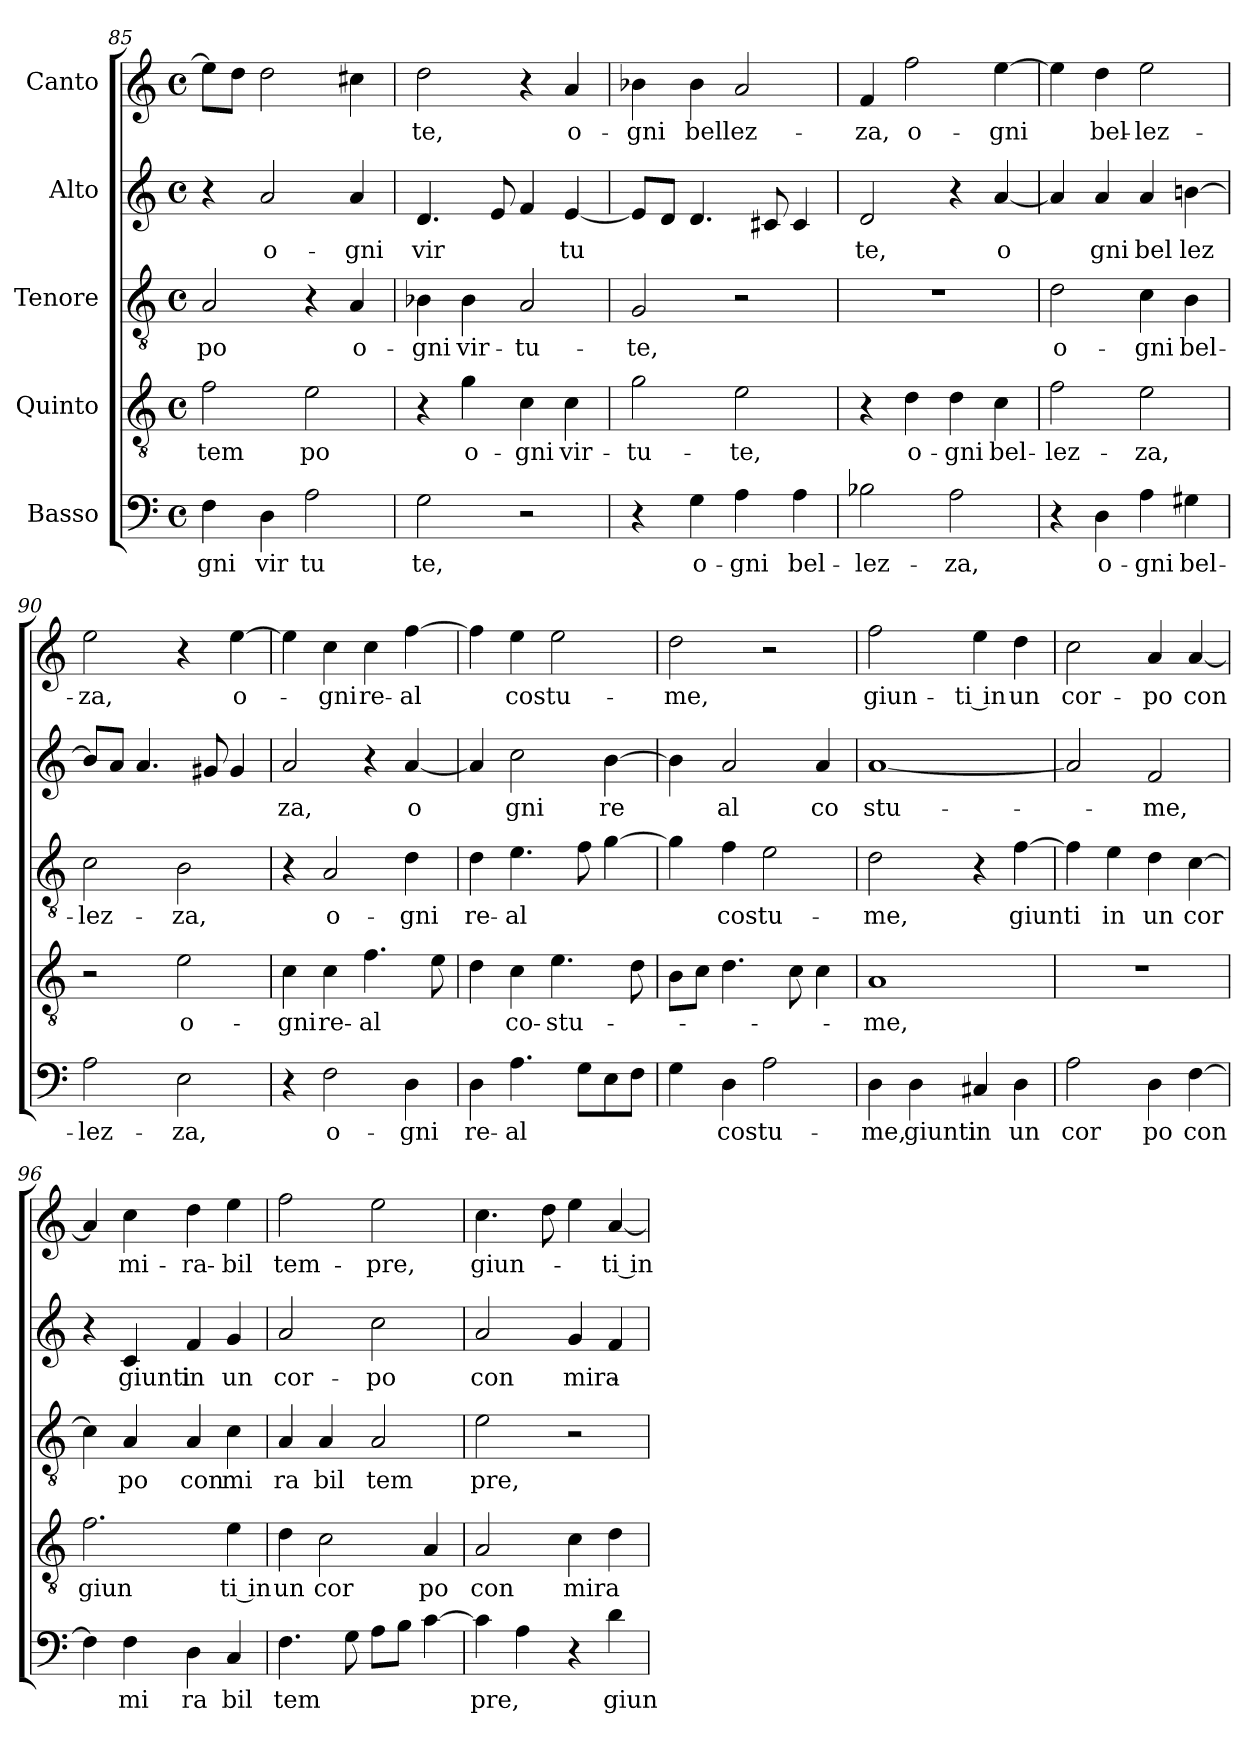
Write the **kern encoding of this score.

**kern	**text	**kern	**text	**kern	**text	**kern	**text	**kern	**text
*part5	*part5	*part4	*part4	*part3	*part3	*part2	*part2	*part1	*part1
*staff5	*staff5	*staff4	*staff4	*staff3	*staff3	*staff2	*staff2	*staff1	*staff1
*I"Basso	*	*I"Quinto	*	*I"Tenore	*	*I"Alto	*	*I"Canto	*
*clefF4	*	*clefGv2	*	*clefGv2	*	*clefG2	*	*clefG2	*
*M4/4	*	*M4/4	*	*M4/4	*	*M4/4	*	*M4/4	*
*met(c)	*	*met(c)	*	*met(c)	*	*met(c)	*	*met(c)	*
=85	=85	=85	=85	=85	=85	=85	=85	=85	=85
!	!LO:LY:b:cj	!	!LO:LY:b:cj	!	!LO:LY:b:cj	!	!	!	!
4F\	gni	2f\	tem	2A/	-po	4r	.	8ee\L]	.
.	.	.	.	.	.	.	.	8dd\J	.
!	!LO:LY:b:cj	!	!	!	!	!	!LO:LY:b:cj	!	!
4D\	vir	.	.	.	.	2a/	o-	2dd\	.
!	!LO:LY:b:cj	!	!LO:LY:b:cj	!	!	!	!	!	!
2A\	tu	2e\	po	4r	.	.	.	.	.
!	!	!	!	!	!LO:LY:b:cj	!	!LO:LY:b:cj	!	!
.	.	.	.	4A/	o-	4a/	-gni	4cc#\	.
!!LO:PB:g=z
=86	=86	=86	=86	=86	=86	=86	=86	=86	=86
!	!LO:LY:b:cj	!	!	!	!LO:LY:b:cj	!	!LO:LY:b	!	!LO:LY:b:cj
2G\	te,	4r	.	4B-X\	-gni	4.d/	vir	2dd\	-te,
!	!	!	!LO:LY:b:cj	!	!LO:LY:b:cj	!	!	!	!
.	.	4g\	o-	4B-\	vir-	.	.	.	.
.	.	.	.	.	.	8e/	.	.	.
!	!	!	!LO:LY:b:cj	!	!LO:LY:b:cj	!	!	!	!
2r	.	4c\	-gni	2A/	-tu-	4f/	.	4r	.
!	!	!	!LO:LY:b:cj	!	!	!	!LO:LY:b:cj	!	!LO:LY:b:cj
.	.	4c\	vir-	.	.	[<4e/	tu	4a/	o-
=87	=87	=87	=87	=87	=87	=87	=87	=87	=87
!	!	!	!LO:LY:b:cj	!	!LO:LY:b:cj	!	!	!	!LO:LY:b:cj
4r	.	2g\	-tu-	2G/	-te,	8e/L]	.	4b-X\	-gni
.	.	.	.	.	.	8d/J	.	.	.
!	!LO:LY:b:cj	!	!	!	!	!	!	!	!LO:LY:b:cj
4G\	o-	.	.	.	.	4.d/	.	4b-\	bellez-
!	!LO:LY:b:cj	!	!LO:LY:b:cj	!	!	!	!	!	!
4A\	-gni	2e\	-te,	2r	.	.	.	2a/	.
.	.	.	.	.	.	8c#/	.	.	.
!	!LO:LY:b:cj	!	!	!	!	!	!	!	!
4A\	bel-	.	.	.	.	4c#/	.	.	.
=88	=88	=88	=88	=88	=88	=88	=88	=88	=88
!	!LO:LY:b:cj	!	!	!	!	!	!LO:LY:b:cj	!	!LO:LY:b:cj
2B-X\	-lez-	4r	.	1r	.	2d/	te,	4f/	-za,
!	!	!	!LO:LY:b:cj	!	!	!	!	!	!LO:LY:b:cj
.	.	4d\	o-	.	.	.	.	2ff\	o-
!	!LO:LY:b:cj	!	!LO:LY:b:cj	!	!	!	!	!	!
2A\	-za,	4d\	-gni	.	.	4r	.	.	.
!	!	!	!LO:LY:b:cj	!	!	!	!LO:LY:b:cj	!	!LO:LY:b
.	.	4c\	bel-	.	.	[<4a/	o	[>4ee\	-gni
=89	=89	=89	=89	=89	=89	=89	=89	=89	=89
!	!	!	!LO:LY:b:cj	!	!LO:LY:b:cj	!	!	!	!
4r	.	2f\	-lez-	2d\	o-	4a/]	.	4ee\]	.
!	!LO:LY:b:cj	!	!	!	!	!	!LO:LY:b:cj	!	!LO:LY:b:cj
4D\	o-	.	.	.	.	4a/	gni	4dd\	bel-
!	!LO:LY:b:cj	!	!LO:LY:b:cj	!	!LO:LY:b:cj	!	!LO:LY:b:cj	!	!LO:LY:b:cj
4A\	-gni	2e\	-za,	4c\	-gni	4a/	bel	2ee\	-lez-
!	!LO:LY:b:cj	!	!	!	!LO:LY:b:cj	!	!LO:LY:b	!	!
4G#X\	bel-	.	.	4B\	bel-	[>4bn\	lez	.	.
=90	=90	=90	=90	=90	=90	=90	=90	=90	=90
!	!LO:LY:b:cj	!	!	!	!LO:LY:b:cj	!	!	!	!LO:LY:b:cj
2A\	-lez-	2r	.	2c\	-lez-	8b/L]	.	2ee\	-za,
.	.	.	.	.	.	8a/J	.	.	.
.	.	.	.	.	.	4.a/	.	.	.
!	!LO:LY:b:cj	!	!LO:LY:b:cj	!	!LO:LY:b:cj	!	!	!	!
2E\	-za,	2e\	o-	2B\	-za,	.	.	4r	.
.	.	.	.	.	.	8g#/	.	.	.
!	!	!	!	!	!	!	!	!	!LO:LY:b:cj
.	.	.	.	.	.	4g#/	.	[>4ee\	o-
=91	=91	=91	=91	=91	=91	=91	=91	=91	=91
!	!	!	!LO:LY:b:cj	!	!	!	!LO:LY:b:cj	!	!
4r	.	4c\	-gni	4r	.	2a/	za,	4ee\]	.
!	!LO:LY:b:cj	!	!LO:LY:b:cj	!	!LO:LY:b:cj	!	!	!	!LO:LY:b:cj
2F\	o-	4c\	re-	2A/	o-	.	.	4cc\	-gni
!	!	!	!LO:LY:b:cj	!	!	!	!	!	!LO:LY:b:cj
.	.	4.f\	-al	.	.	4r	.	4cc\	re-
!	!LO:LY:b:cj	!	!	!	!LO:LY:b:cj	!	!LO:LY:b:cj	!	!LO:LY:b:cj
4D\	-gni	.	.	4d\	-gni	[<4a/	o	[>4ff\	-al
.	.	8e\	.	.	.	.	.	.	.
=92	=92	=92	=92	=92	=92	=92	=92	=92	=92
!	!LO:LY:b:cj	!	!	!	!LO:LY:b:cj	!	!	!	!
4D\	re-	4d\	.	4d\	re-	4a/]	.	4ff\]	.
!	!LO:LY:b:cj	!	!LO:LY:b:cj	!	!LO:LY:b:cj	!	!LO:LY:b:cj	!	!LO:LY:b
4.A\	-al	4c\	co-	4.e\	-al	2cc\	gni	4ee\	costu-
!	!	!	!LO:LY:b	!	!	!	!	!	!
.	.	4.e\	-stu-	.	.	.	.	2ee\	.
8G\L	.	.	.	8f\	.	.	.	.	.
!	!	!	!	!	!	!	!LO:LY:b:cj	!	!
8E\	.	.	.	[>4g\	.	[>4b\	re	.	.
8F\J	.	8d\	.	.	.	.	.	.	.
=93	=93	=93	=93	=93	=93	=93	=93	=93	=93
!	!	!	!	!	!	!	!	!	!LO:LY:b:cj
4G\	.	8B\L	.	4g\]	.	4b\]	.	2dd\	-me,
.	.	8c\J	.	.	.	.	.	.	.
!	!LO:LY:b	!	!	!	!LO:LY:b	!	!LO:LY:b:cj	!	!
4D\	costu-	4.d\	.	4f\	costu-	2a/	al	.	.
2A\	.	.	.	2e\	.	.	.	2r	.
.	.	8c\	.	.	.	.	.	.	.
!	!	!	!	!	!	!	!LO:LY:b:cj	!	!
.	.	4c\	.	.	.	4a/	co	.	.
!!LO:LB:g=z
=94	=94	=94	=94	=94	=94	=94	=94	=94	=94
!	!LO:LY:b:cj	!	!LO:LY:b:cj	!	!LO:LY:b:cj	!	!LO:LY:b:cj	!	!LO:LY:b:cj
4D\	-me,	1A	-me,	2d\	-me,	[<1a	stu-	2ff\	giun-
!	!LO:LY:b:cj	!	!	!	!	!	!	!	!
4D\	giunti	.	.	.	.	.	.	.	.
!	!LO:LY:b	!	!	!	!	!	!	!	!LO:LY:b:rj
4C#X/	in	.	.	4r	.	.	.	4ee\	-ti in
!	!LO:LY:b:cj	!	!	!	!LO:LY:b	!	!	!	!LO:LY:b:cj
4D\	un	.	.	[>4f\	giunti	.	.	4dd\	un
=95	=95	=95	=95	=95	=95	=95	=95	=95	=95
!	!LO:LY:b:cj	!	!	!	!	!	!	!	!LO:LY:b:cj
2A\	cor	1r	.	4f\]	.	2a/]	.	2cc\	cor-
!	!	!	!	!	!LO:LY:b	!	!	!	!
.	.	.	.	4e\	in	.	.	.	.
!	!LO:LY:b:cj	!	!	!	!LO:LY:b:cj	!	!LO:LY:b:cj	!	!LO:LY:b:cj
4D\	po	.	.	4d\	un	2f/	-me,	4a/	-po
!	!LO:LY:b	!	!	!	!LO:LY:b	!	!	!	!LO:LY:b
[>4F\	con	.	.	[>4c\	cor	.	.	[<4a/	con
=96	=96	=96	=96	=96	=96	=96	=96	=96	=96
!	!	!	!LO:LY:b:cj	!	!	!	!	!	!
4F\]	.	2.f\	giun	4c\]	.	4r	.	4a/]	.
!	!LO:LY:b:cj	!	!	!	!LO:LY:b:cj	!	!LO:LY:b:cj	!	!LO:LY:b:cj
4F\	mi	.	.	4A/	po	4c/	giunti	4cc\	mi-
!	!LO:LY:b:cj	!	!	!	!LO:LY:b:cj	!	!LO:LY:b	!	!LO:LY:b:cj
4D\	ra	.	.	4A/	con	4f/	in	4dd\	-ra-
!	!LO:LY:b:cj	!	!LO:LY:b:rj	!	!LO:LY:b:cj	!	!LO:LY:b:cj	!	!LO:LY:b:cj
4C/	bil	4e\	ti in	4c\	mi	4g/	un	4ee\	-bil
=97	=97	=97	=97	=97	=97	=97	=97	=97	=97
!	!LO:LY:b	!	!LO:LY:b:cj	!	!LO:LY:b:cj	!	!LO:LY:b:cj	!	!LO:LY:b:cj
4.F\	tem	4d\	un	4A/	ra	2a/	cor-	2ff\	tem-
!	!	!	!LO:LY:b:cj	!	!LO:LY:b:cj	!	!	!	!
.	.	2c\	cor	4A/	bil	.	.	.	.
8G\	.	.	.	.	.	.	.	.	.
!	!	!	!	!	!LO:LY:b:cj	!	!LO:LY:b:cj	!	!LO:LY:b:cj
8A\L	.	.	.	2A/	tem	2cc\	-po	2ee\	-pre,
8B\J	.	.	.	.	.	.	.	.	.
!	!	!	!LO:LY:b:cj	!	!	!	!	!	!
[>4c\	.	4A/	po	.	.	.	.	.	.
=98	=98	=98	=98	=98	=98	=98	=98	=98	=98
!	!LO:LY:b	!	!LO:LY:b:cj	!	!LO:LY:b:cj	!	!LO:LY:b:cj	!	!LO:LY:b
4c\]	pre,	2A/	con	2e\	pre,	2a/	con	4.cc\	giun-
4A\	.	.	.	.	.	.	.	.	.
.	.	.	.	.	.	.	.	8dd\	.
!	!	!	!LO:LY:b:cj	!	!	!	!LO:LY:b:cj	!	!
4r	.	4c\	mira	2r	.	4g/	mira-	4ee\	.
!	!LO:LY:b:cj	!	!	!	!	!	!	!	!LO:LY:b:cj
4d\	giun	4d\	.	.	.	4f/	.	[<4a/	-ti in
=	=	=	=	=	=	=	=	=	=
*-	*-	*-	*-	*-	*-	*-	*-	*-	*-
